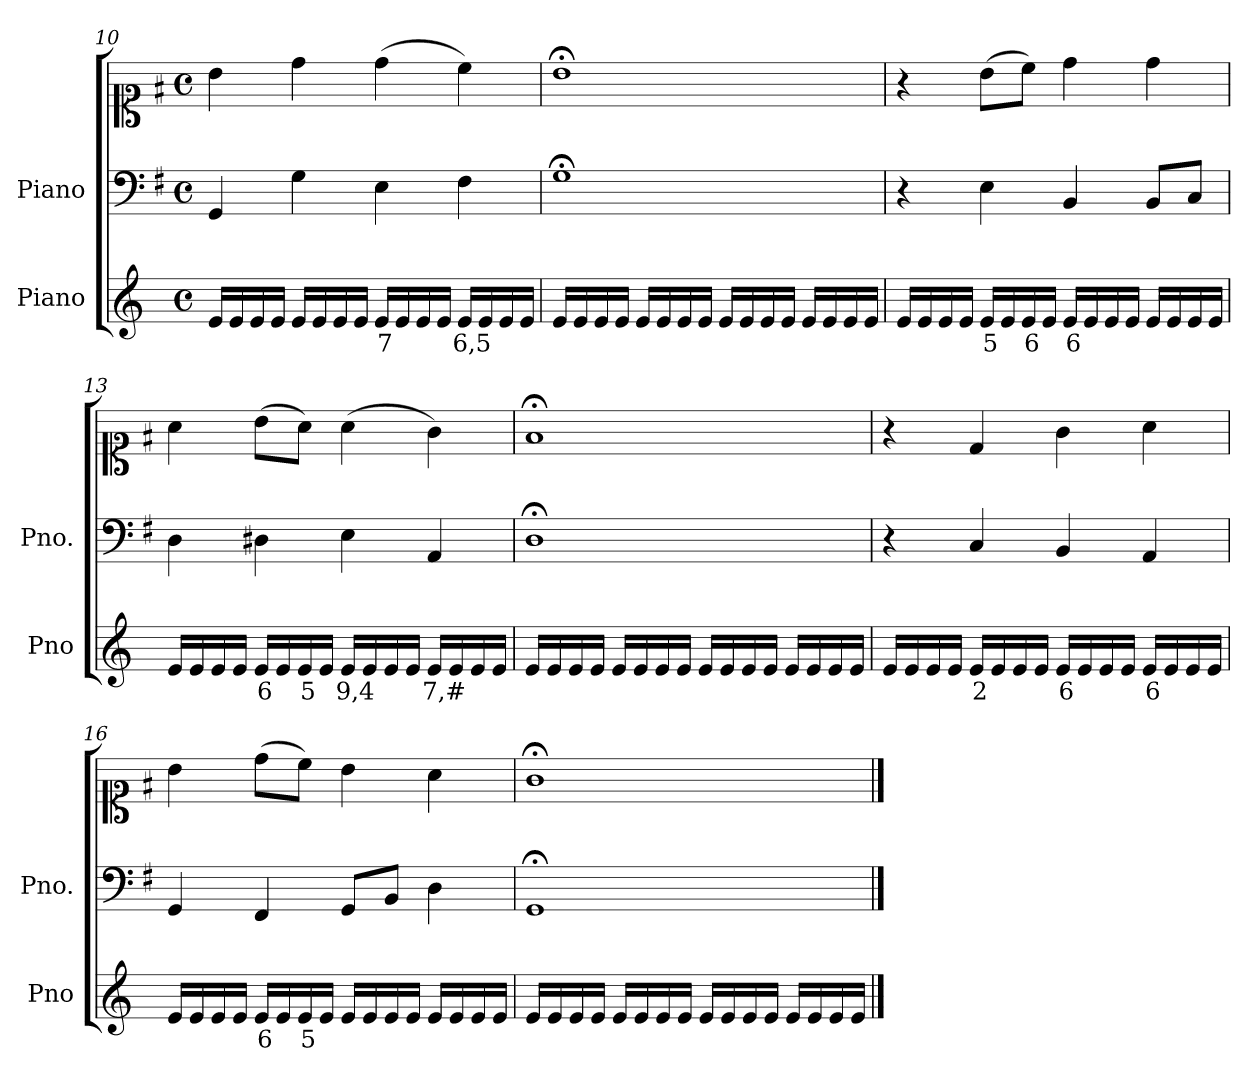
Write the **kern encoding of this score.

**kern	**text	**kern	**kern
*part2	*part2	*part1	*part1
*staff3	*staff3	*staff2	*staff1
*I"Piano	*	*I"Piano	*
*I'Pno	*	*I'Pno.	*
*clefG2	*	*clefF4	*clefC1
*k[]	*	*k[f#]	*k[f#]
*M4/4	*	*M4/4	*M4/4
*met(c)	*	*met(c)	*met(c)
=10	=10	=10	=10
16e/LL	.	4GG/	4b\
16e/	.	.	.
16e/	.	.	.
16e/JJ	.	.	.
16e/LL	.	4G\	4dd\
16e/	.	.	.
16e/	.	.	.
16e/JJ	.	.	.
!	!LO:LY:b	!	!
16e/LL	7	4E\	(>4dd\
16e/	.	.	.
16e/	.	.	.
16e/JJ	.	.	.
!	!LO:LY:b	!	!
16e/LL	6,5	4F#\	4cc\)
16e/	.	.	.
16e/	.	.	.
16e/JJ	.	.	.
=11	=11	=11	=11
16e/LL	.	1G;<	1b;<
16e/	.	.	.
16e/	.	.	.
16e/JJ	.	.	.
16e/LL	.	.	.
16e/	.	.	.
16e/	.	.	.
16e/JJ	.	.	.
16e/LL	.	.	.
16e/	.	.	.
16e/	.	.	.
16e/JJ	.	.	.
16e/LL	.	.	.
16e/	.	.	.
16e/	.	.	.
16e/JJ	.	.	.
=12	=12	=12	=12
16e/LL	.	4r	4r
16e/	.	.	.
16e/	.	.	.
16e/JJ	.	.	.
!	!LO:LY:b	!	!
16e/LL	5	4E\	(>8b\L
16e/	.	.	.
!	!LO:LY:b	!	!
16e/	6	.	8cc\J)
16e/JJ	.	.	.
!	!LO:LY:b	!	!
16e/LL	6	4BB/	4dd\
16e/	.	.	.
16e/	.	.	.
16e/JJ	.	.	.
16e/LL	.	8BB/L	4dd\
16e/	.	.	.
!	!LO:LY:b	!	!
16e/	_	8C/J	.
16e/JJ	.	.	.
=13	=13	=13	=13
16e/LL	.	4D\	4a\
16e/	.	.	.
16e/	.	.	.
16e/JJ	.	.	.
!	!LO:LY:b	!	!
16e/LL	6	4D#X\	(>8b\L
16e/	.	.	.
!	!LO:LY:b	!	!
16e/	5	.	8a\J)
16e/JJ	.	.	.
!	!LO:LY:b	!	!
16e/LL	9,4	4E\	(>4a\
16e/	.	.	.
16e/	.	.	.
16e/JJ	.	.	.
!	!LO:LY:b	!	!
16e/LL	7,#	4AA/	4g\)
16e/	.	.	.
16e/	.	.	.
16e/JJ	.	.	.
=14	=14	=14	=14
16e/LL	.	1D;<	1f#;<
16e/	.	.	.
16e/	.	.	.
16e/JJ	.	.	.
16e/LL	.	.	.
16e/	.	.	.
16e/	.	.	.
16e/JJ	.	.	.
16e/LL	.	.	.
16e/	.	.	.
16e/	.	.	.
16e/JJ	.	.	.
16e/LL	.	.	.
16e/	.	.	.
16e/	.	.	.
16e/JJ	.	.	.
=15	=15	=15	=15
16e/LL	.	4r	4r
16e/	.	.	.
16e/	.	.	.
16e/JJ	.	.	.
!	!LO:LY:b	!	!
16e/LL	2	4C/	4d/
16e/	.	.	.
16e/	.	.	.
16e/JJ	.	.	.
!	!LO:LY:b	!	!
16e/LL	6	4BB/	4g\
16e/	.	.	.
16e/	.	.	.
16e/JJ	.	.	.
!	!LO:LY:b	!	!
16e/LL	6	4AA/	4a\
16e/	.	.	.
16e/	.	.	.
16e/JJ	.	.	.
=16	=16	=16	=16
16e/LL	.	4GG/	4b\
16e/	.	.	.
16e/	.	.	.
16e/JJ	.	.	.
!	!LO:LY:b	!	!
16e/LL	6	4FF#/	(>8dd\L
16e/	.	.	.
!	!LO:LY:b	!	!
16e/	5	.	8cc\J)
16e/JJ	.	.	.
16e/LL	.	8GG/L	4b\
16e/	.	.	.
!	!LO:LY:b	!	!
16e/	_	8BB/J	.
16e/JJ	.	.	.
16e/LL	.	4D\	4a\
16e/	.	.	.
16e/	.	.	.
16e/JJ	.	.	.
=17	=17	=17	=17
16e/LL	.	1GG;<	1g;<
16e/	.	.	.
16e/	.	.	.
16e/JJ	.	.	.
16e/LL	.	.	.
16e/	.	.	.
16e/	.	.	.
16e/JJ	.	.	.
16e/LL	.	.	.
16e/	.	.	.
16e/	.	.	.
16e/JJ	.	.	.
16e/LL	.	.	.
16e/	.	.	.
16e/	.	.	.
16e/JJ	.	.	.
==	==	==	==
*-	*-	*-	*-
